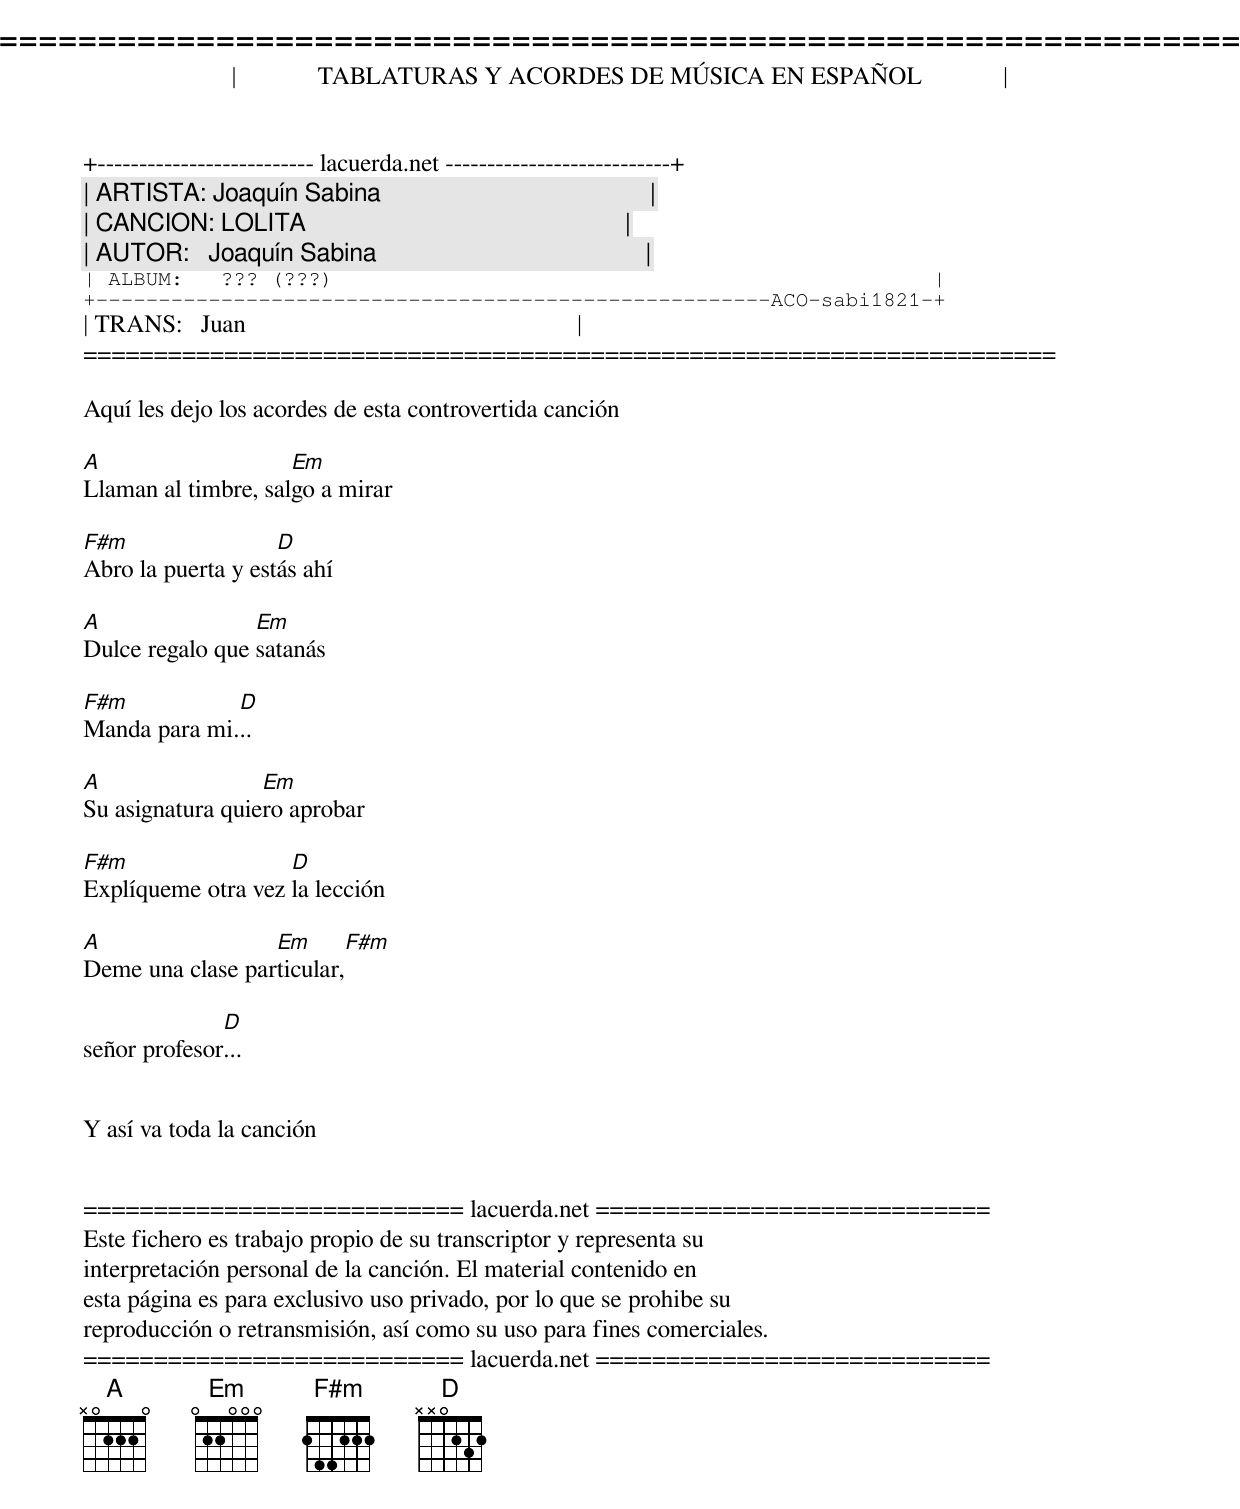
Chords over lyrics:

=====================================================================
|             TABLATURAS Y ACORDES DE MÚSICA EN ESPAÑOL             |
+-------------------------- lacuerda.net ---------------------------+
| ARTISTA: Joaquín Sabina                                           |
| CANCION: LOLITA                                                   |
| AUTOR:   Joaquín Sabina                                           |
| ALBUM:   ??? (???)                                                |
+------------------------------------------------------ACO-sabi1821-+
| TRANS:   Juan                                                     |
=====================================================================

Aquí les dejo los acordes de esta controvertida canción

A                    Em
Llaman al timbre, salgo a mirar

F#m                 D
Abro la puerta y estás ahí

A                Em
Dulce regalo que satanás

F#m           D
Manda para mi...

A                 Em
Su asignatura quiero aprobar

F#m                 D
Explíqueme otra vez la lección

A                 Em       F#m
Deme una clase particular,

              D
señor profesor...


Y así va toda la canción


=========================== lacuerda.net ============================
Este fichero es trabajo propio de su transcriptor y representa su
interpretación personal de la canción. El material contenido en
esta página es para exclusivo uso privado, por lo que se prohibe su
reproducción o retransmisión, así como su uso para fines comerciales.
=========================== lacuerda.net ============================
